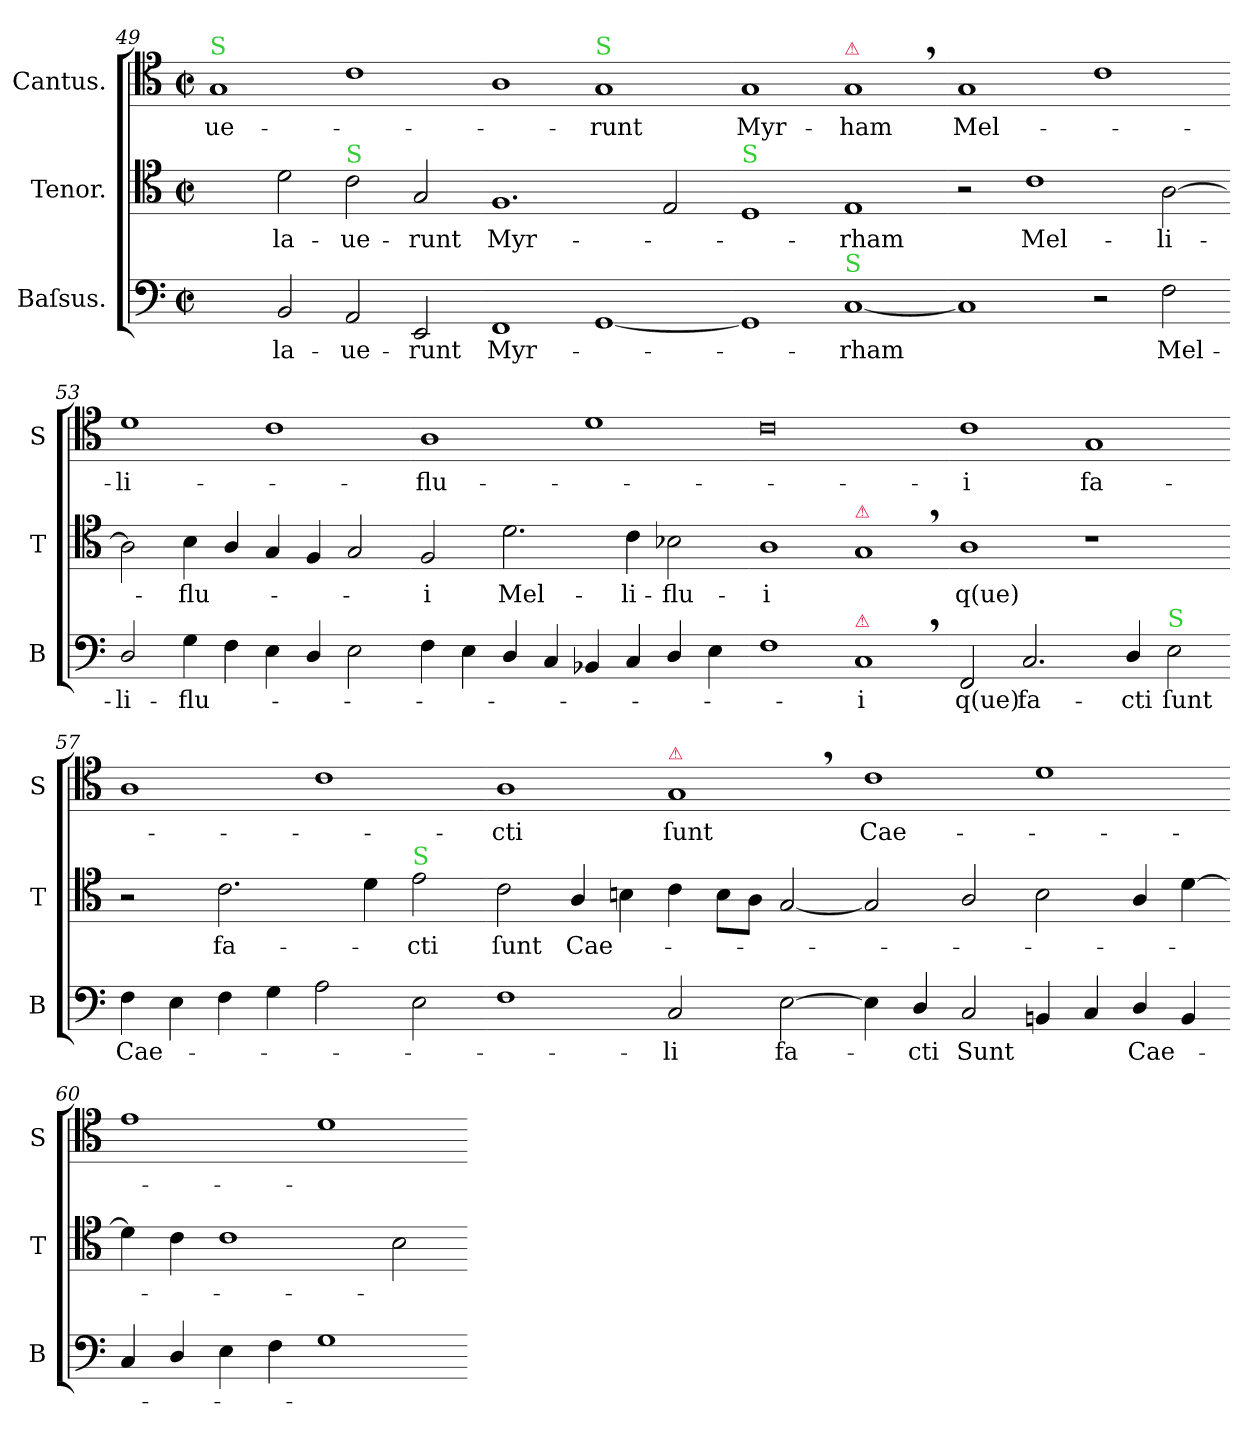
**kern	**text	**kern	**text	**kern	**text
*part3	*part3	*part2	*part2	*part1	*part1
*staff3	*staff3	*staff2	*staff2	*staff1	*staff1
*I"Baſsus.	*	*I"Tenor.	*	*I"Cantus.	*
*I'B	*	*I'T	*	*I'S	*
*clefF4	*	*clefC4	*	*clefC4	*
*k[]	*	*k[]	*	*k[]	*
*M2/1	*	*M2/1	*	*M2/1	*
*met(c|)	*	*met(c|)	*	*met(c|)	*
=49	=49	=49	=49	=49	=49
!	!	!	!	!LO:TX:a:color=limegreen:t=S	!
2ryy	.	2ryy	.	1G/	-ue-
2BB/	-la-	2d\	-la-	.	.
!	!	!LO:TX:a:color=limegreen:t=S	!	!	!
2AA/	-ue-	2c\	-ue-	1c\	.
2EE/	-runt	2G/	-runt	.	.
=50-	=50-	=50-	=50-	=50-	=50-
1FF/	Myr-	1.F/	Myr-	1A\	.
!	!	!	!	!LO:TX:a:color=limegreen:t=S	!
[1GG/	.	.	.	1G/	-runt
.	.	2E/	.	.	.
=51-	=51-	=51-	=51-	=51-	=51-
!	!	!LO:TX:a:color=limegreen:t=S	!	!	!
1GG/]	.	1D/	.	1G/	Myr-
!	!	!	!	!LO:TX:a:color=crimson:t=⚠	!
!LO:TX:a:color=limegreen:t=S	!	!	!	!	!
[1C/	-rham	1E/	-rham	1G,</	-ham
=52-	=52-	=52-	=52-	=52-	=52-
1C/]	.	2r	.	1G/	Mel-
.	.	1c\	Mel-	.	.
2r	.	.	.	1c\	.
2F\	Mel-	[2A\	-li-	.	.
=53-	=53-	=53-	=53-	=53-	=53-
2D/	-li-	2A\]	.	1d\	-li-
4G\	-flu-	4B\	-flu-	.	.
4F\	.	4A/	.	.	.
4E\	.	4G/	.	1c\	.
4D/	.	4F/	.	.	.
2E\	.	2G/	.	.	.
=54-	=54-	=54-	=54-	=54-	=54-
4F\	.	2F/	-i	1A\	-flu-
4E\	.	.	.	.	.
4D/	.	2.d\	Mel-	.	.
4C/	.	.	.	.	.
4BB-X/	.	.	.	1d\	.
4C/	.	4c\	-li-	.	.
4D/	.	2B-X\	-flu-	.	.
4E\	.	.	.	.	.
=55-	=55-	=55-	=55-	=55-	=55-
1F\	.	1A\	-i	0c\	.
!	!	!LO:TX:a:color=crimson:t=⚠	!	!	!
!LO:TX:a:color=crimson:t=⚠	!	!	!	!	!
1C,</	-i	1G,</	.	.	.
=56-	=56-	=56-	=56-	=56-	=56-
2FF/	q(ue)	1A\	q(ue)	1c\	-i
2.C/	fa-	.	.	.	.
.	.	1r	.	1G/	fa-
4D/	-cti	.	.	.	.
!LO:TX:a:color=limegreen:t=S	!	!	!	!	!
2E\	ſunt	.	.	.	.
=57-	=57-	=57-	=57-	=57-	=57-
4F\	Cae-	2r	.	1A\	.
4E\	.	.	.	.	.
4F\	.	2.c\	fa-	.	.
4G\	.	.	.	.	.
2A\	.	.	.	1c\	.
.	.	4d\	.	.	.
!	!	!LO:TX:a:color=limegreen:t=S	!	!	!
2E\	.	2e\	-cti	.	.
=58-	=58-	=58-	=58-	=58-	=58-
1F\	.	2c\	ſunt	1A\	-cti
.	.	4A/	Cae-	.	.
.	.	4Bn\	.	.	.
!	!	!	!	!LO:TX:a:color=crimson:t=⚠	!
2C/	-li	4c\	.	1G,</	ſunt
.	.	8B\L	.	.	.
.	.	8A\J	.	.	.
[2E\	fa-	[2G/	.	.	.
=59-	=59-	=59-	=59-	=59-	=59-
4E\]	.	2G/]	.	1c\	Cae-
4D/	-cti	.	.	.	.
2C/	Sunt	2A/	.	.	.
4BBn/	.	2B\	.	1d\	.
4C/	.	.	.	.	.
4D/	Cae-	4A/	.	.	.
4BB/	.	[4d\	.	.	.
=60-	=60-	=60-	=60-	=60-	=60-
4C/	.	4d\]	.	1e\	.
4D/	.	4c\	.	.	.
4E\	.	1c\	.	.	.
4F\	.	.	.	.	.
1G\	.	.	.	1d\	.
.	.	2B\	.	.	.
=-	=-	=-	=-	=-	=-
*-	*-	*-	*-	*-	*-
